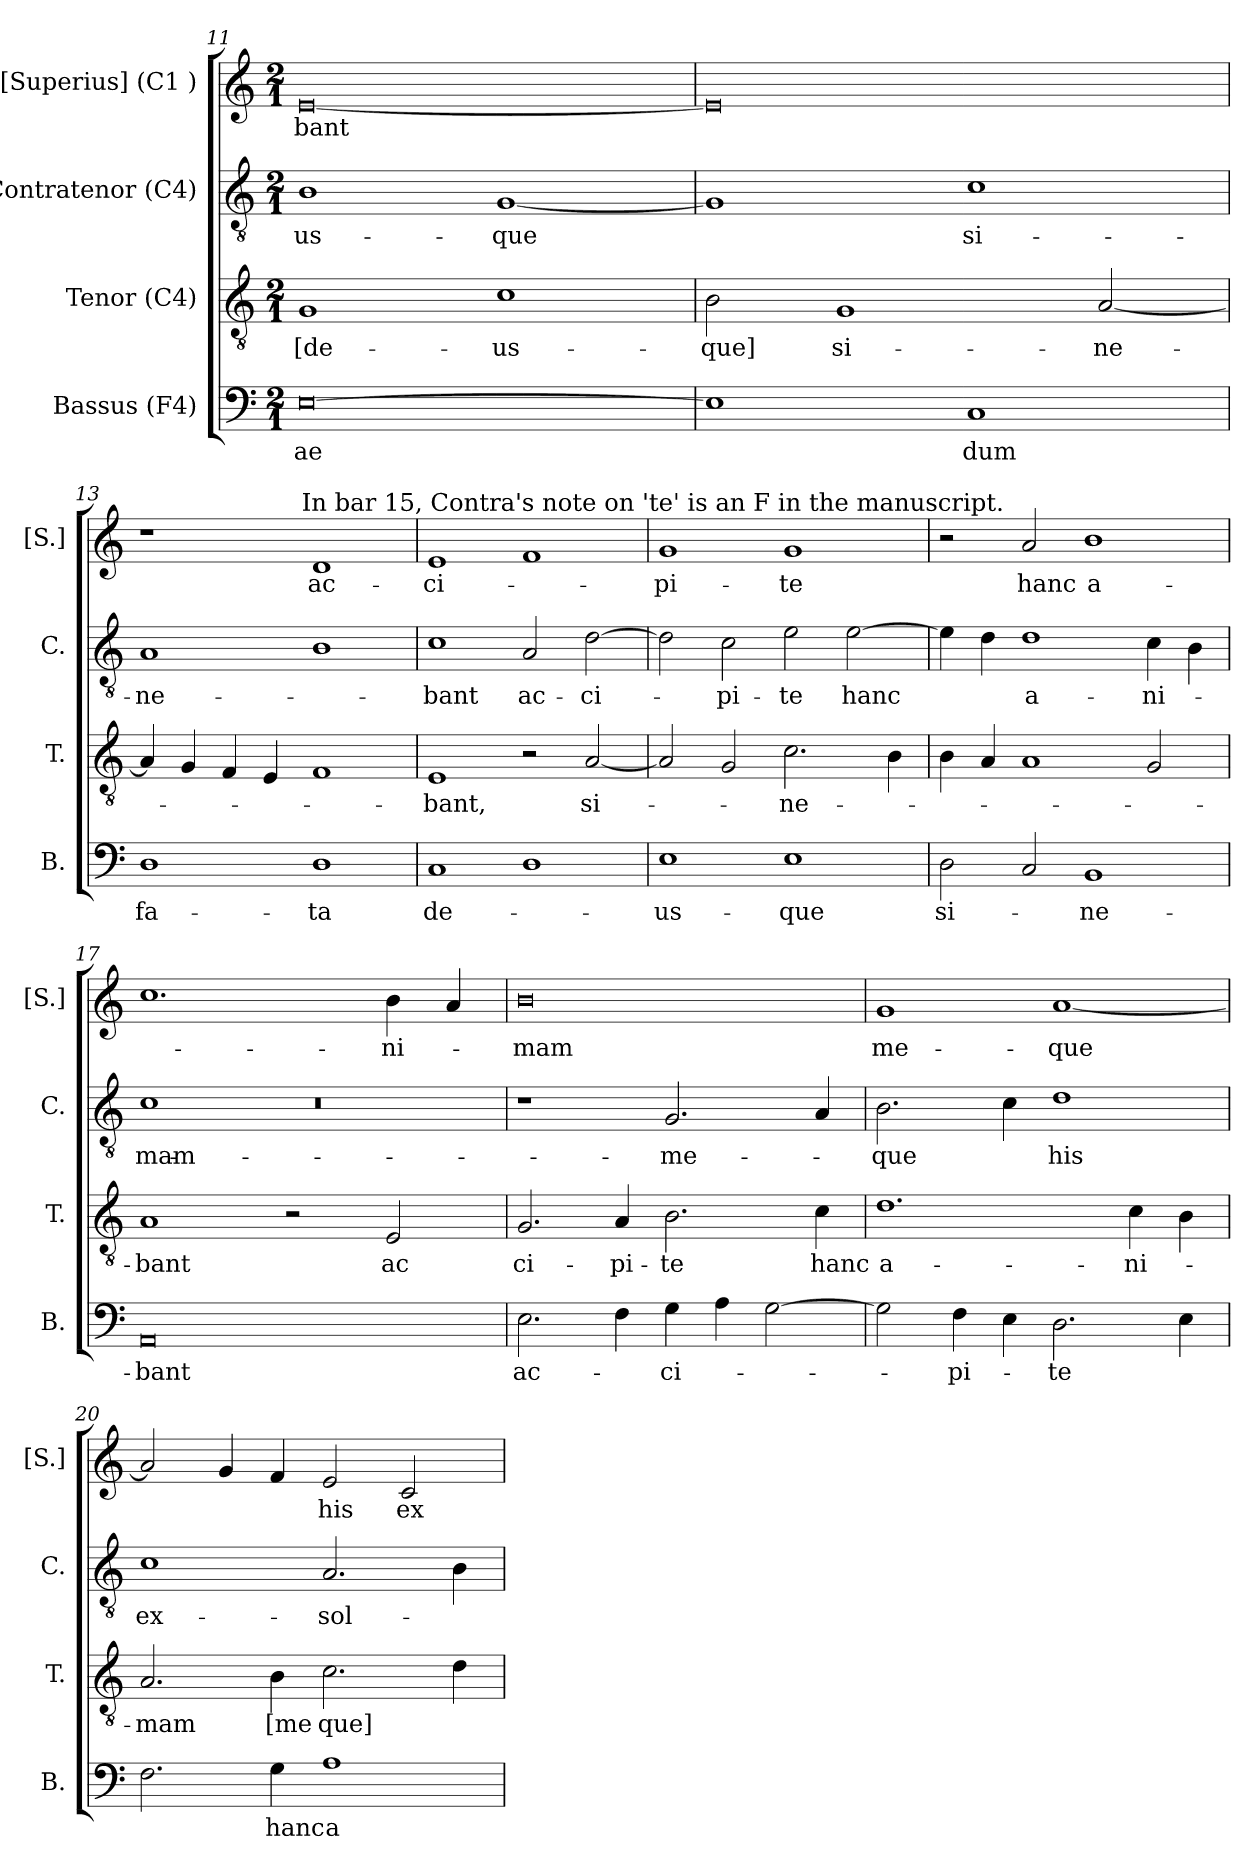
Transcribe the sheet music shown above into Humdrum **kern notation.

**kern	**text	**kern	**text	**kern	**text	**kern	**text
*part4	*part4	*part3	*part3	*part2	*part2	*part1	*part1
*staff4	*staff4	*staff3	*staff3	*staff2	*staff2	*staff1	*staff1
*I"Bassus (F4)	*	*I"Tenor (C4)	*	*I"Contratenor (C4)	*	*I"[Superius] (C1 )	*
*I'B.	*	*I'T.	*	*I'C.	*	*I'[S.]	*
*clefF4	*	*clefGv2	*	*clefGv2	*	*clefG2	*
*k[]	*	*k[]	*	*k[]	*	*k[]	*
*C:	*	*C:	*	*C:	*	*C:	*
*M2/1	*	*M2/1	*	*M2/1	*	*M2/1	*
=11	=11	=11	=11	=11	=11	=11	=11
!	!LO:LY:b	!	!LO:LY:b	!	!LO:LY:b	!	!LO:LY:b
[<0E	-ae	1G	[de-	1B	-us-	[<0e	-bant
!	!	!	!LO:LY:b	!	!LO:LY:b	!	!
.	.	1c	-us-	[<1G	-que	.	.
!!LO:LB:g=z
=12	=12	=12	=12	=12	=12	=12	=12
!	!	!	!LO:LY:b	!	!	!	!
1E]	.	2B\	-que]	1G]	.	0e]	.
!	!	!	!LO:LY:b	!	!	!	!
.	.	1G	si-	.	.	.	.
!	!LO:LY:b	!	!	!	!LO:LY:b	!	!
1C	dum	.	.	1c	si-	.	.
!	!	!	!LO:LY:b	!	!	!	!
.	.	[<2A/	-ne-	.	.	.	.
=13	=13	=13	=13	=13	=13	=13	=13
!	!LO:LY:b	!	!	!	!LO:LY:b	!	!
*	*	*	*	*	*	*^	*
1D	fa-	4A/]	.	1A	-ne-	1r	2ryy	.
.	.	4G/	.	.	.	.	.	.
.	.	4F/	.	.	.	.	4...ryy	.
.	.	4E/	.	.	.	.	.	.
!	!	!	!	!	!	!	!LO:TX:a:t=In bar 15, Contra's note on 'te' is an F in the manuscript.	!
.	.	.	.	.	.	.	1ryy	.
!	!LO:LY:b	!	!	!	!	!	!	!LO:LY:b
1D	-ta	1F	.	1B	.	1d	.	ac-
.	.	.	.	.	.	.	32ryy	.
=14	=14	=14	=14	=14	=14	=14	=14	=14
!	!LO:LY:b	!	!LO:LY:b	!	!LO:LY:b	!	!	!LO:LY:b
*	*	*	*	*	*	*v	*v	*
1C	de-	1E	-bant,	1c	-bant	1e	-ci-
!	!	!	!	!	!LO:LY:b	!	!
1D	.	2r	.	2A/	ac-	1f	.
!	!	!	!LO:LY:b	!	!LO:LY:b	!	!
.	.	[<2A/	si-	[>2d\	-ci-	.	.
=15	=15	=15	=15	=15	=15	=15	=15
!	!LO:LY:b	!	!	!	!	!	!LO:LY:b
1E	-us-	2A/]	.	2d\]	.	1g	-pi-
!	!	!	!	!	!LO:LY:b	!	!
.	.	2G/	.	2c\	-pi-	.	.
!	!LO:LY:b	!	!LO:LY:b	!	!LO:LY:b	!	!LO:LY:b
1E	-que	2.c\	-ne-	2e\	-te	1g	-te
!	!	!	!	!	!LO:LY:b	!	!
.	.	.	.	[>2e\	hanc	.	.
.	.	4B\	.	.	.	.	.
=16	=16	=16	=16	=16	=16	=16	=16
!	!LO:LY:b	!	!	!	!	!	!
2D\	si-	4B\	.	4e\]	.	2r	.
.	.	4A/	.	4d\	.	.	.
!	!	!	!	!	!LO:LY:b:rj	!	!LO:LY:b
2C/	.	1A	.	1d	a-	2a/	hanc
!	!LO:LY:b	!	!	!	!	!	!LO:LY:b:rj
1BB	-ne-	.	.	.	.	1b	a-
!	!	!	!	!	!LO:LY:b	!	!
.	.	2G/	.	4c\	-ni-	.	.
.	.	.	.	4B\	.	.	.
!!LO:PB:g=z
=17	=17	=17	=17	=17	=17	=17	=17
*	*	*	*	*^	*	*	*
*	*	*	*	*	*^	*	*	*
!	!LO:LY:b	!	!LO:LY:b	!	!	!LO:N:vis=1	!LO:LY:b	!	!
0AA	-bant	1A	-bant	8..ryy	1c	0r	-mam	1.cc	.
.	.	.	.	1ryy	.	.	.	.	.
.	.	2r	.	.	1ryy	.	.	.	.
.	.	.	.	2ryy	.	.	.	.	.
!	!	!	!LO:LY:b	!	!	!	!	!	!LO:LY:b
.	.	2E/	ac	.	.	.	.	4b\	-ni-
.	.	.	.	4ryy	.	.	.	.	.
.	.	.	.	.	.	.	.	4a/	.
.	.	.	.	32ryy	.	.	.	.	.
*	*	*	*	*v	*v	*v	*	*	*
=18	=18	=18	=18	=18	=18	=18	=18
!	!LO:LY:b	!	!LO:LY:b	!	!	!	!LO:LY:b
2.E\	ac-	2.G/	ci-	1r	.	0b	-mam
!	!	!	!LO:LY:b	!	!	!	!
4F\	.	4A/	-pi-	.	.	.	.
!	!LO:LY:b	!	!LO:LY:b	!	!LO:LY:b	!	!
4G\	-ci-	2.B\	-te	2.G/	me-	.	.
4A\	.	.	.	.	.	.	.
[>2G\	.	.	.	.	.	.	.
!	!	!	!LO:LY:b	!	!	!	!
.	.	4c\	hanc	4A/	.	.	.
=19	=19	=19	=19	=19	=19	=19	=19
!	!	!	!LO:LY:b:rj	!	!LO:LY:b	!	!LO:LY:b
2G\]	.	1.d	a-	2.B\	-que	1g	me-
!	!LO:LY:b	!	!	!	!	!	!
4F\	-pi-	.	.	.	.	.	.
4E\	.	.	.	4c\	.	.	.
!	!LO:LY:b	!	!	!	!LO:LY:b	!	!LO:LY:b
2.D\	-te	.	.	1d	his	[<1a	-que
!	!	!	!LO:LY:b	!	!	!	!
.	.	4c\	-ni-	.	.	.	.
4E\	.	4B\	.	.	.	.	.
=20	=20	=20	=20	=20	=20	=20	=20
!	!	!	!LO:LY:b	!	!LO:LY:b	!	!
2.F\	.	2.A/	-mam	1c	ex-	2a/]	.
.	.	.	.	.	.	4g/	.
!	!LO:LY:b	!	!LO:LY:b	!	!	!	!
4G\	hanc	4B\	[me	.	.	4f/	.
!	!LO:LY:b	!	!LO:LY:b	!	!LO:LY:b	!	!LO:LY:b
1A	a-	2.c\	que]	2.A/	-sol-	2e/	his
!	!	!	!	!	!	!	!LO:LY:b
.	.	.	.	.	.	2c/	ex-
.	.	4d\	.	4B\	.	.	.
=	=	=	=	=	=	=	=
*-	*-	*-	*-	*-	*-	*-	*-
